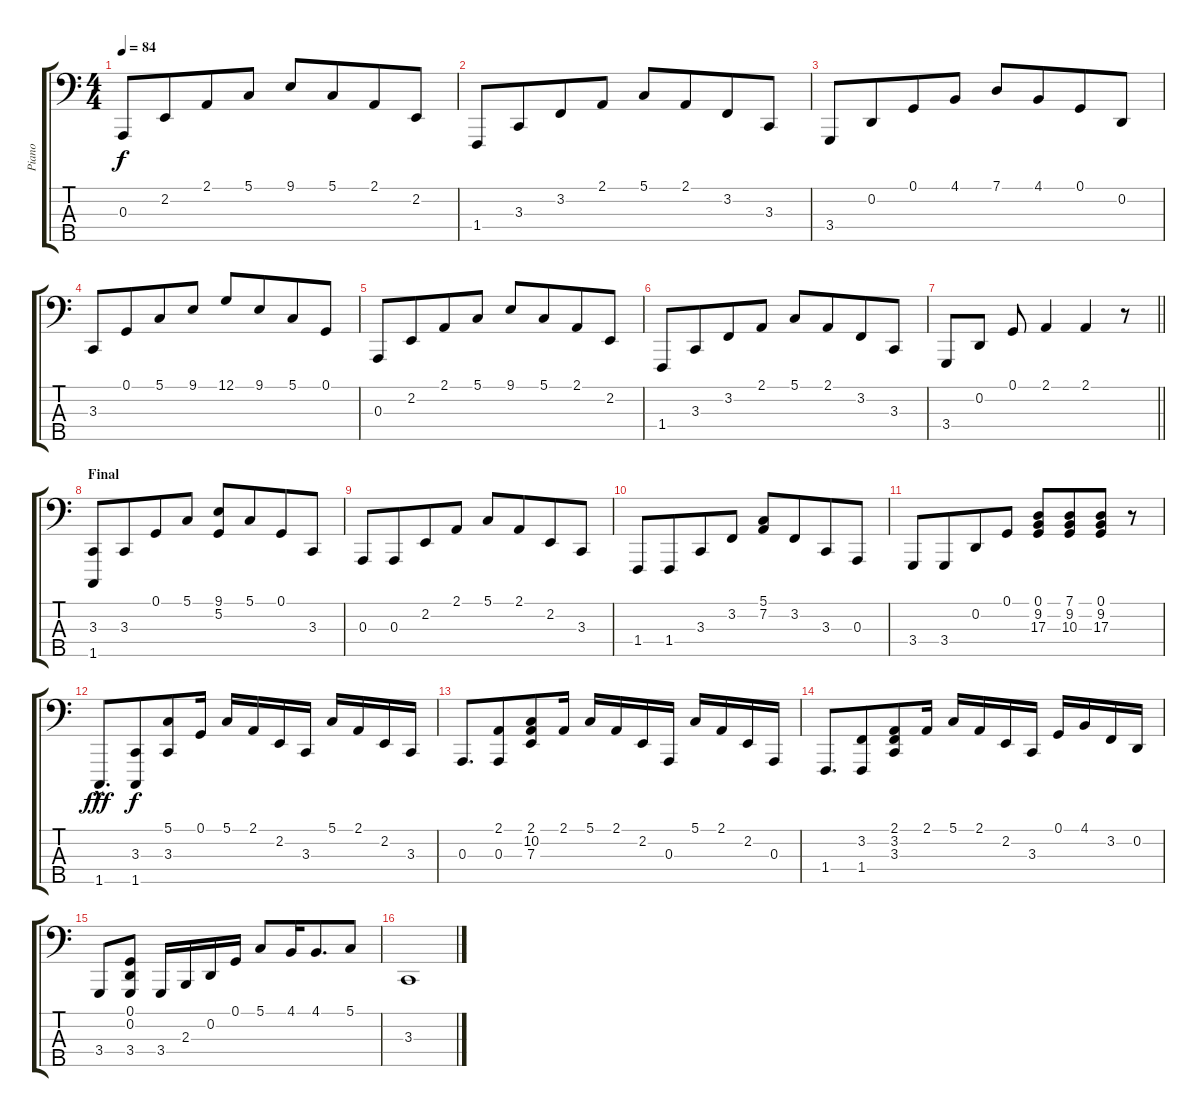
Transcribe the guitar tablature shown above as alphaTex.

\track ("Piano" "Piano") {instrument acousticgrandpiano}
\staff {score tabs}
\tuning (G2 D2 A1 E1 B0) {hide}
\ts (4 4)
\tempo 84
\clef f4
\ks c
0.3.8{dy f} 2.2.8{beam merge} 2.1.8 5.1.8 9.1.8 5.1.8{beam merge} 2.1.8 2.2.8 |
1.4.8 3.3.8{beam merge} 3.2.8 2.1.8 5.1.8 2.1.8{beam merge} 3.2.8 3.3.8 |
3.4.8 0.2.8{beam merge} 0.1.8 4.1.8 7.1.8 4.1.8{beam merge} 0.1.8 0.2.8 |
3.3.8 0.1.8{beam merge} 5.1.8 9.1.8 12.1.8 9.1.8{beam merge} 5.1.8 0.1.8 |
0.3.8 2.2.8{beam merge} 2.1.8 5.1.8 9.1.8 5.1.8{beam merge} 2.1.8 2.2.8 |
1.4.8 3.3.8{beam merge} 3.2.8 2.1.8 5.1.8 2.1.8{beam merge} 3.2.8 3.3.8 |
\barLineRight lightlight
3.4.8 0.2.8 0.1.8 2.1.4 2.1.4 r.8 |
\section ("" "Final")
(3.3 1.5).8 3.3.8{beam merge} 0.1.8 5.1.8 (9.1 5.2).8 5.1.8{beam merge} 0.1.8 3.3.8 |
0.3.8 0.3.8{beam merge} 2.2.8 2.1.8 5.1.8 2.1.8{beam merge} 2.2.8 3.3.8 |
1.4.8 1.4.8{beam merge} 3.3.8 3.2.8 (5.1 7.2).8 3.2.8{beam merge} 3.3.8 0.3.8 |
3.4.8 3.4.8{beam merge} 0.2.8 0.1.8 (0.1 9.2 17.3).8 (7.1 9.2 10.3).8{beam merge} (0.1 9.2 17.3).8 r.8 |
1.5{hac}.8{d dy fff} (3.3 1.5).8{dy f beam merge} (5.1 3.3).8 0.1.16 5.1.16 2.1.16 2.2.16 3.3.16 5.1.16 2.1.16 2.2.16 3.3.16 |
0.3.8{d} (2.1 0.3).8{beam merge} (2.1 10.2 7.3).8 2.1.16 5.1.16 2.1.16 2.2.16 0.3.16 5.1.16 2.1.16 2.2.16 0.3.16 |
1.4.8{d} (3.2 1.4).8{beam merge} (2.1 3.2 3.3).8 2.1.16 5.1.16 2.1.16 2.2.16 3.3.16 0.1.16 4.1.16 3.2.16 0.2.16 |
3.4.8 (0.1 0.2 3.4).8 3.4.16 2.3.16 0.2.16 0.1.16 5.1.8 4.1.16 4.1.8{d beam merge} 5.1.8 |
3.3.1
